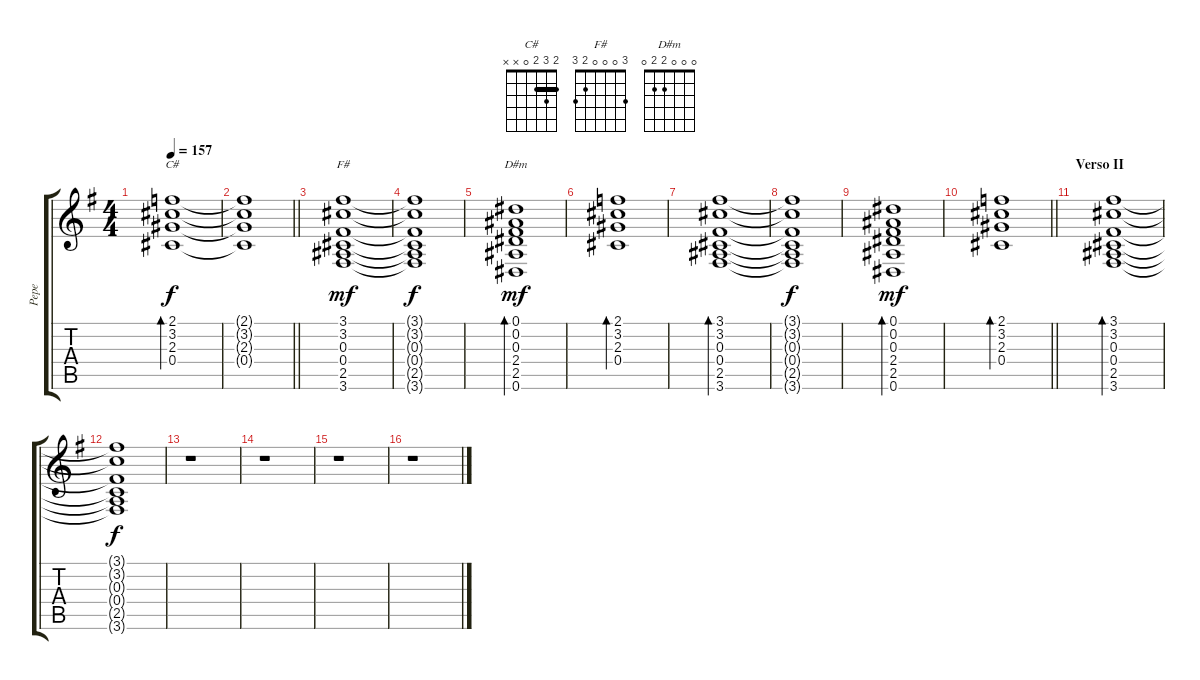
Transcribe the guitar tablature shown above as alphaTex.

\track ("Pepe" "Pepe") {instrument acousticguitarsteel}
\staff {score tabs}
\tuning (Eb4 Bb3 Gb3 Db3 Ab2 Eb2) {hide}
\chord ("C#" 2 3 2 0 x x) {barre 2}
\chord ("F#" 3 0 0 0 2 3)
\chord ("D#m" 0 0 0 2 2 0)
\ts (4 4)
\tempo 157
\clef g2
\ks g
(2.1 3.2 2.3 0.4).1{bd 60 ch "C#" dy f} |
\barLineRight lightlight
(2.1{t} 3.2{t} 2.3{t} 0.4{t}).1 |
(3.1 3.2 0.3 0.4 2.5 3.6).1{ch "F#" dy mf} |
(3.1{t} 3.2{t} 0.3{t} 0.4{t} 2.5{t} 3.6{t}).1{dy f} |
(0.1 0.2 0.3 2.4 2.5 0.6).1{bd 120 ch "D#m" dy mf} |
(2.1 3.2 2.3 0.4).1{bd 120} |
(3.1 3.2 0.3 0.4 2.5 3.6).1{bd 60} |
(3.1{t} 3.2{t} 0.3{t} 0.4{t} 2.5{t} 3.6{t}).1{dy f} |
(0.1 0.2 0.3 2.4 2.5 0.6).1{bd 120 dy mf} |
\barLineRight lightlight
(2.1 3.2 2.3 0.4).1{bd 120} |
\section ("" "Verso II")
(3.1 3.2 0.3 0.4 2.5 3.6).1{bd 60} |
(3.1{t} 3.2{t} 0.3{t} 0.4{t} 2.5{t} 3.6{t}).1{dy f} |
r.1 |
r.1 |
r.1 |
r.1
